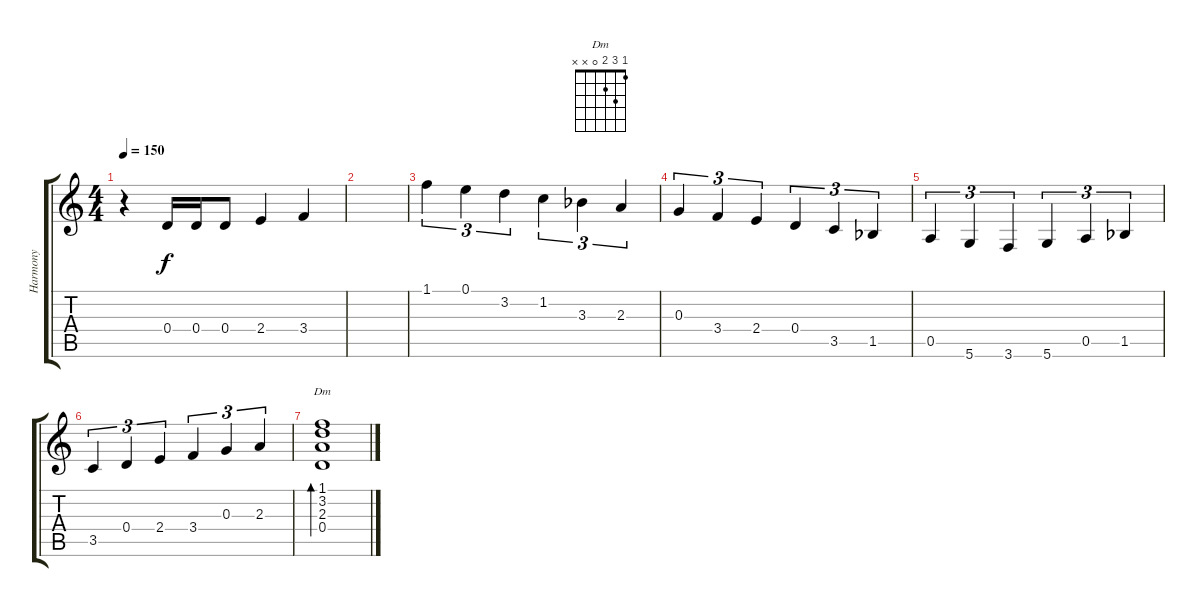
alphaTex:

\track ("Harmony" "Harmony") {instrument electricguitarjazz}
\staff {score tabs}
\tuning (E4 B3 G3 D3 A2 D2) {hide}
\chord ("Dm" 1 3 2 0 x x)
\ts (4 4)
\tempo 150
\clef g2
\ks c
r.4{dy f} 0.4.16 0.4.16 0.4.8 2.4.4 3.4.4 |
|
1.1.4{tu (3 2)} 0.1.4{tu (3 2)} 3.2.4{tu (3 2)} 1.2.4{tu (3 2)} 3.3{acc b}.4{tu (3 2)} 2.3.4{tu (3 2)} |
0.3.4{tu (3 2)} 3.4.4{tu (3 2)} 2.4.4{tu (3 2)} 0.4.4{tu (3 2)} 3.5.4{tu (3 2)} 1.5{acc b}.4{tu (3 2)} |
0.5.4{tu (3 2)} 5.6.4{tu (3 2)} 3.6.4{tu (3 2)} 5.6.4{tu (3 2)} 0.5.4{tu (3 2)} 1.5{acc b}.4{tu (3 2)} |
3.5.4{tu (3 2)} 0.4.4{tu (3 2)} 2.4.4{tu (3 2)} 3.4.4{tu (3 2)} 0.3.4{tu (3 2)} 2.3.4{tu (3 2)} |
(1.1 3.2 2.3 0.4).1{bd 480 ch "Dm"}
